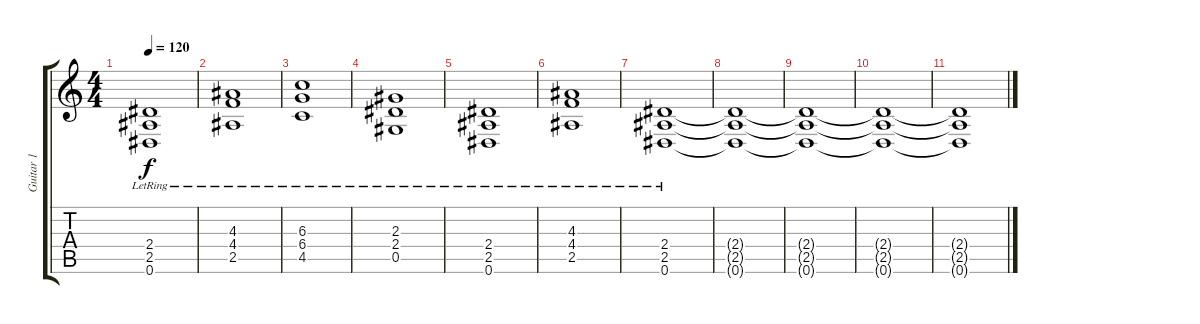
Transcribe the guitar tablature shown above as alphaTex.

\track ("Guitar 1" "Guitar 1") {instrument acousticguitarsteel}
\staff {score tabs}
\tuning (Eb4 Bb3 Gb3 Db3 Ab2 Eb2) {hide}
\ts (4 4)
\tempo 120
\clef g2
\ks c
(2.4{lr} 2.5{lr} 0.6{lr}).1{dy f} |
(4.3{lr} 4.4{lr} 2.5{lr}).1 |
(6.3{lr} 6.4{lr} 4.5{lr}).1 |
(2.3{lr} 2.4{lr} 0.5{lr}).1 |
(2.4{lr} 2.5{lr} 0.6{lr}).1 |
(4.3{lr} 4.4{lr} 2.5{lr}).1 |
(2.4{lr} 2.5{lr} 0.6).1 |
(2.4{t} 2.5{t} 0.6{t}).1 |
(2.4{t} 2.5{t} 0.6{t}).1 |
(2.4{t} 2.5{t} 0.6{t}).1 |
(2.4{t} 2.5{t} 0.6{t}).1
